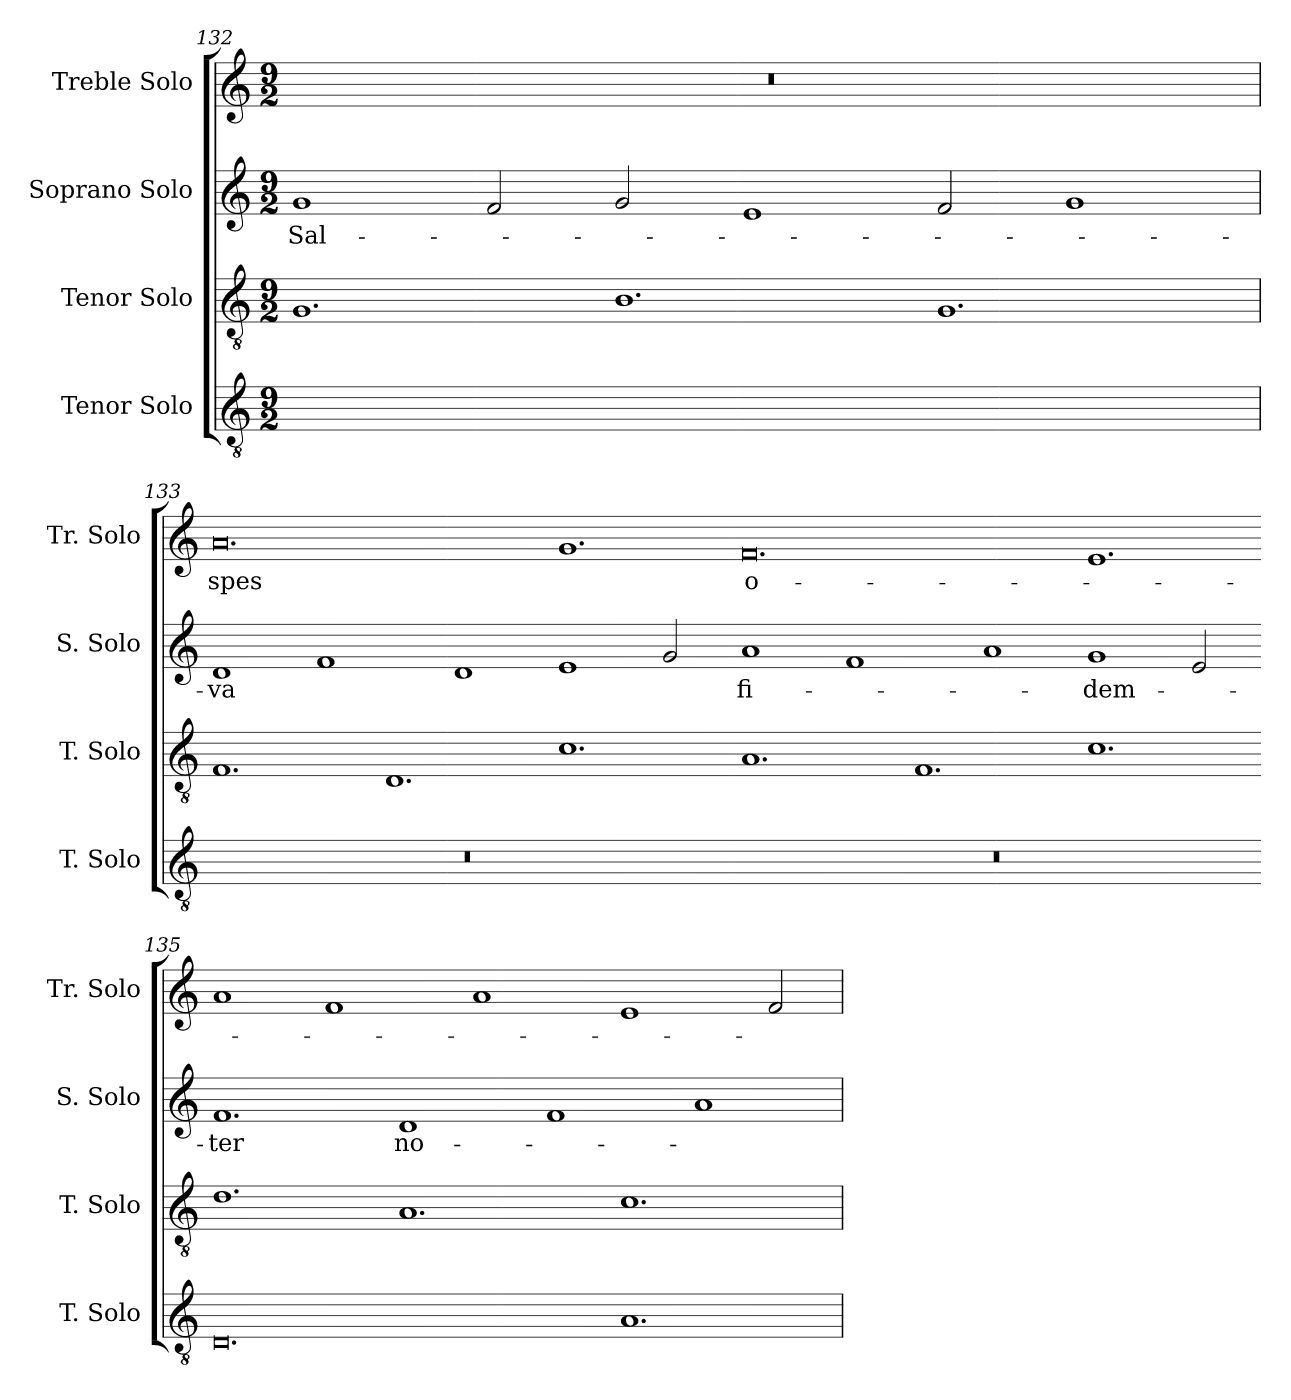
**kern	**kern	**kern	**text	**kern	**text
*part4	*part3	*part2	*part2	*part1	*part1
*staff4	*staff3	*staff2	*staff2	*staff1	*staff1
*I"Tenor Solo	*I"Tenor Solo	*I"Soprano Solo	*	*I"Treble Solo	*
*I'T. Solo	*I'T. Solo	*I'S. Solo	*	*I'Tr. Solo	*
*clefGv2	*clefGv2	*clefG2	*	*clefG2	*
*ITrd7c12	*ITrd7c12	*	*	*	*
*k[]	*k[]	*k[]	*	*k[]	*
*C:	*C:	*C:	*	*C:	*
*M9/2	*M9/2	*M9/2	*	*M9/2	*
=132	=132	=132	=132	=132	=132
!	!	!	!LO:LY:b:color=#000000	!LO:N:vis=1	!
0.EEiyy_<	1.GGi	1gi	Sal-	2%9r	.
.	.	2fi/	.	.	.
.	1.BBi	2gi/	.	.	.
.	.	1ei	.	.	.
1.EEiyy]	1.GGi	2fi/	.	.	.
.	.	1gi	.	.	.
!!LO:PB:g=z
=133	=133	=133	=133	=133	=133
!LO:N:vis=1	!	!	!	!	!
!	!	!	!LO:LY:b:color=#000000	!	!
!	!	!	!	!	!LO:LY:b:color=#000000
2%9r	1.FFi	1di	-va	0.ai	spes
.	.	1fi	.	.	.
.	1.DDi	.	.	.	.
.	.	1di	.	.	.
.	1.Ci	1ei	.	1.gi	.
.	.	2gi/	.	.	.
=134-	=134-	=134-	=134-	=134-	=134-
!LO:N:vis=1	!	!	!	!	!
!	!	!	!LO:LY:b:color=#000000	!	!
!	!	!	!	!	!LO:LY:b:color=#000000
2%9r	1.AAi	1ai	fi-	0.fi	o-
.	.	1fi	.	.	.
.	1.FFi	.	.	.	.
.	.	1ai	.	.	.
!	!	!	!LO:LY:b:color=#000000	!	!
.	1.Ci	1gi	-dem-	1.ei	.
.	.	2ei/	.	.	.
=135-	=135-	=135-	=135-	=135-	=135-
!	!	!	!LO:LY:b:color=#000000	!	!
0.DDi	1.Di	1.fi	-ter	1ai	.
.	.	.	.	1fi	.
!	!	!	!LO:LY:b:color=#000000	!	!
.	1.AAi	1di	no-	.	.
.	.	.	.	1ai	.
.	.	1fi	.	.	.
1.AAi	1.Ci	.	.	1ei	.
.	.	1ai	.	.	.
.	.	.	.	2fi/	.
=	=	=	=	=	=
*-	*-	*-	*-	*-	*-
